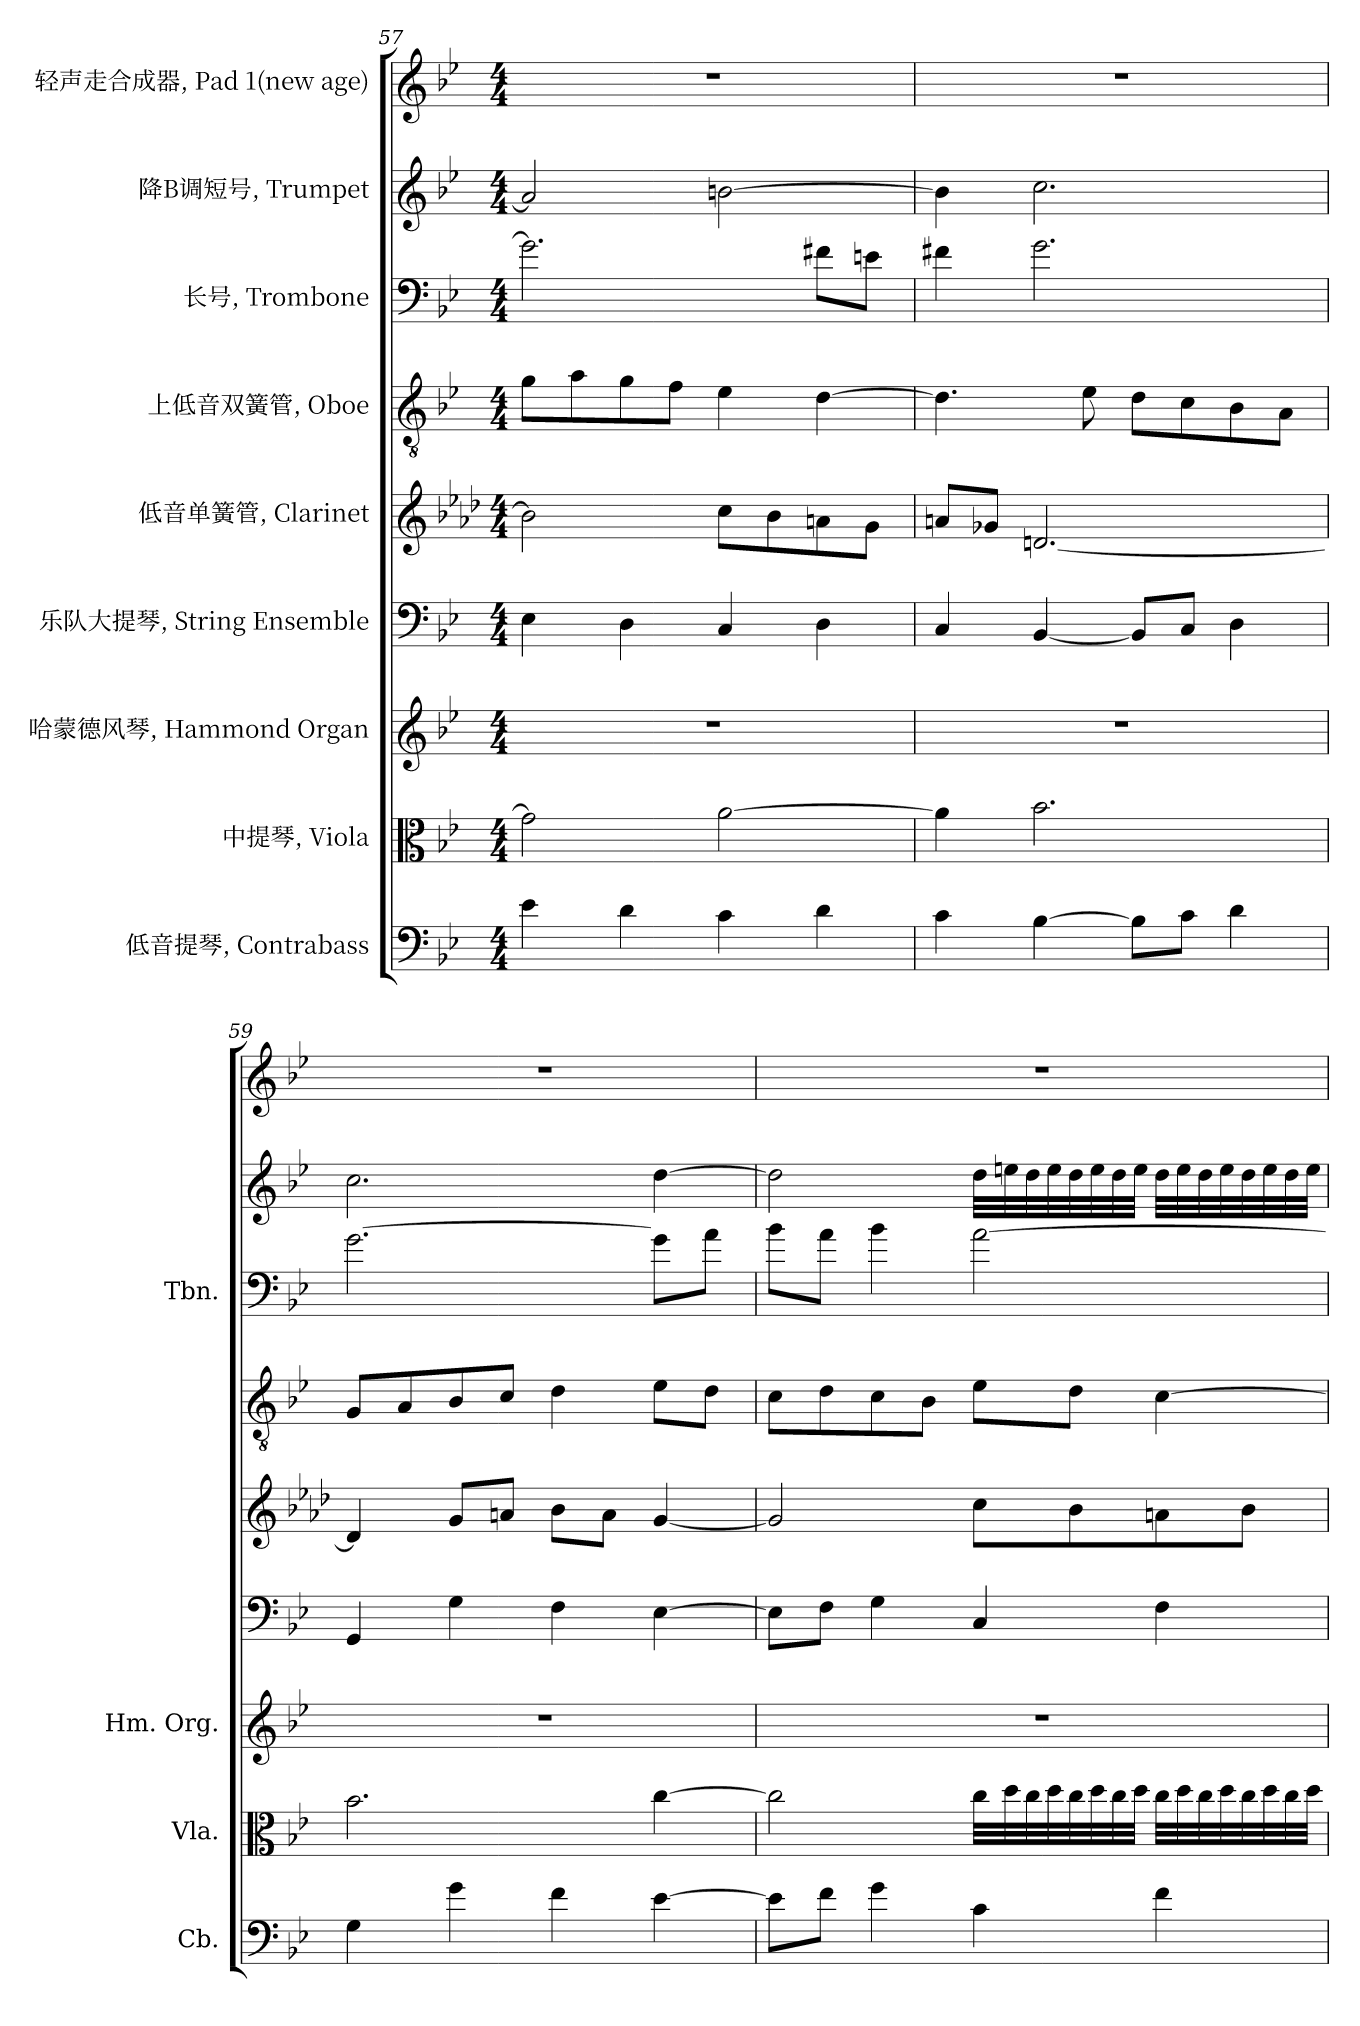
**kern	**kern	**kern	**kern	**kern	**kern	**kern	**kern	**kern
*part9	*part8	*part7	*part6	*part5	*part4	*part3	*part2	*part1
*staff9	*staff8	*staff7	*staff6	*staff5	*staff4	*staff3	*staff2	*staff1
*I"低音提琴, Contrabass	*I"中提琴, Viola	*I"哈蒙德风琴, Hammond Organ	*I"乐队大提琴, String Ensemble	*I"低音单簧管, Clarinet	*I"上低音双簧管, Oboe	*I"长号, Trombone	*I"降B调短号, Trumpet	*I"轻声走合成器, Pad 1(new age)
*I'Cb.	*I'Vla.	*I'Hm. Org.	*	*	*	*I'Tbn.	*	*
!!LO:PB:g=z
*clefF4	*clefC3	*clefG2	*clefF4	*clefG2	*clefGv2	*clefF4	*clefG2	*clefG2
*ITrd7c12	*	*	*	*ITrd8c14	*	*	*ITrd1c2	*
*k[b-e-]	*k[b-e-]	*k[b-e-]	*k[b-e-]	*k[b-e-a-d-]	*k[b-e-]	*k[b-e-]	*k[b-e-a-d-]	*k[b-e-]
*M4/4	*M4/4	*M4/4	*M4/4	*M4/4	*M4/4	*M4/4	*M4/4	*M4/4
=57	=57	=57	=57	=57	=57	=57	=57	=57
4E-\	2g\]	1r	4E-\	2B-\]	8g\L	2.g\]	2g/]	1r
.	.	.	.	.	8a\	.	.	.
4D\	.	.	4D\	.	8g\	.	.	.
.	.	.	.	.	8f\J	.	.	.
4C\	[2a\	.	4C/	8c\L	4e-\	.	[2an\	.
.	.	.	.	8B-\	.	.	.	.
4D\	.	.	4D\	8An\	[4d\	8f#X\L	.	.
.	.	.	.	8G\J	.	8en\J	.	.
=58	=58	=58	=58	=58	=58	=58	=58	=58
4C\	4a\]	1r	4C/	8An/L	4.d\]	4f#X\	4a\]	1r
.	.	.	.	8G-X/J	.	.	.	.
[4BB-\	2.b-\	.	[4BB-/	[2.Dn/	.	2.g\	2.b-\	.
.	.	.	.	.	8e-\	.	.	.
8BB-\L]	.	.	8BB-/L]	.	8d\L	.	.	.
8C\J	.	.	8C/J	.	8c\	.	.	.
4D\	.	.	4D\	.	8B-\	.	.	.
.	.	.	.	.	8A\J	.	.	.
=59	=59	=59	=59	=59	=59	=59	=59	=59
4GG\	2.b-\	1r	4GG/	4D/]	8G/L	[2.g\	2.b-\	1r
.	.	.	.	.	8A/	.	.	.
4G\	.	.	4G\	8G/L	8B-/	.	.	.
.	.	.	.	8An/J	8c/J	.	.	.
4F\	.	.	4F\	8B-\L	4d\	.	.	.
.	.	.	.	8A\J	.	.	.	.
[4E-\	[4cc\	.	[4E-\	[4G/	8e-\L	8g\L]	[4cc\	.
.	.	.	.	.	8d\J	8a\J	.	.
!!LO:PB:g=z
=60	=60	=60	=60	=60	=60	=60	=60	=60
8E-\L]	2cc\]	1r	8E-\L]	2G/]	8c\L	8b-\L	2cc\]	1r
8F\J	.	.	8F\J	.	8d\	8a\J	.	.
4G\	.	.	4G\	.	8c\	4b-\	.	.
.	.	.	.	.	8B-\J	.	.	.
4C\	32cc\LLL	.	4C/	8c\L	8e-\L	[2a\	32cc\LLL	.
.	32dd\	.	.	.	.	.	32ddn\	.
.	32cc\	.	.	.	.	.	32cc\	.
.	32dd\	.	.	.	.	.	32dd\	.
.	32cc\	.	.	8B-\	8d\J	.	32cc\	.
.	32dd\	.	.	.	.	.	32dd\	.
.	32cc\	.	.	.	.	.	32cc\	.
.	32dd\JJJ	.	.	.	.	.	32dd\JJJ	.
4F\	32cc\LLL	.	4F\	8An\	[4c\	.	32cc\LLL	.
.	32dd\	.	.	.	.	.	32dd\	.
.	32cc\	.	.	.	.	.	32cc\	.
.	32dd\	.	.	.	.	.	32dd\	.
.	32cc\	.	.	8B-\J	.	.	32cc\	.
.	32dd\	.	.	.	.	.	32dd\	.
.	32cc\	.	.	.	.	.	32cc\	.
.	32dd\JJJ	.	.	.	.	.	32dd\JJJ	.
=	=	=	=	=	=	=	=	=
*-	*-	*-	*-	*-	*-	*-	*-	*-
